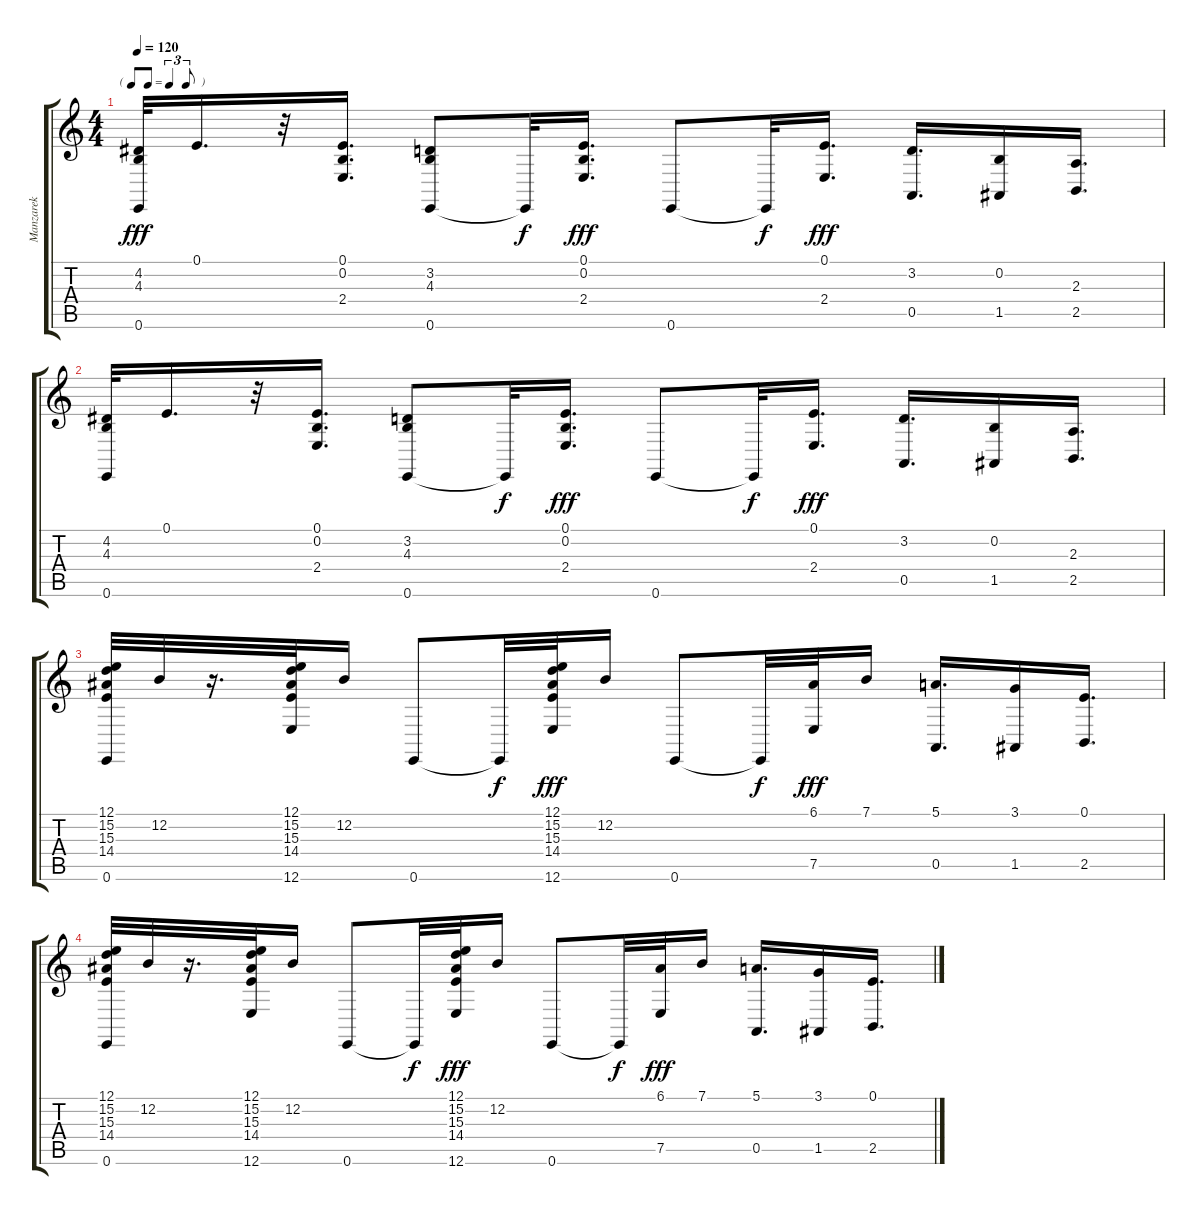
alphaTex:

\track ("Manzarek" "Manzarek") {instrument acousticgrandpiano}
\staff {score tabs}
\tuning (E4 B3 G3 D3 A2 E2) {hide}
\ts (4 4)
\tf triplet8th
\tempo 120
\clef g2
\ks c
(4.2 4.3 0.6).32{dy fff} 0.1.16{d} r.32 (0.1 0.2 2.4).16{d} (3.2 4.3 0.6).8 0.6{t}.32{dy f} (0.1 0.2 2.4).16{d dy fff} 0.6.8 0.6{t}.32{dy f} (0.1 2.4).16{d dy fff} (3.2 0.5).16{d} (0.2 1.5).16 (2.3 2.5).16{d} |
(4.2 4.3 0.6).32 0.1.16{d} r.32 (0.1 0.2 2.4).16{d} (3.2 4.3 0.6).8 0.6{t}.32{dy f} (0.1 0.2 2.4).16{d dy fff} 0.6.8 0.6{t}.32{dy f} (0.1 2.4).16{d dy fff} (3.2 0.5).16{d} (0.2 1.5).16 (2.3 2.5).16{d} |
(12.1 15.2 15.3 14.4 0.6).32 12.2.32 r.16{d} (12.1 15.2 15.3 14.4 12.6).32 12.2.16 0.6.8 0.6{t}.32{dy f} (12.1 15.2 15.3 14.4 12.6).32{dy fff} 12.2.16 0.6.8 0.6{t}.32{dy f} (6.1 7.5).32{dy fff} 7.1.16 (5.1 0.5).16{d} (3.1 1.5).16 (0.1 2.5).16{d} |
(12.1 15.2 15.3 14.4 0.6).32 12.2.32 r.16{d} (12.1 15.2 15.3 14.4 12.6).32 12.2.16 0.6.8 0.6{t}.32{dy f} (12.1 15.2 15.3 14.4 12.6).32{dy fff} 12.2.16 0.6.8 0.6{t}.32{dy f} (6.1 7.5).32{dy fff} 7.1.16 (5.1 0.5).16{d} (3.1 1.5).16 (0.1 2.5).16{d}
